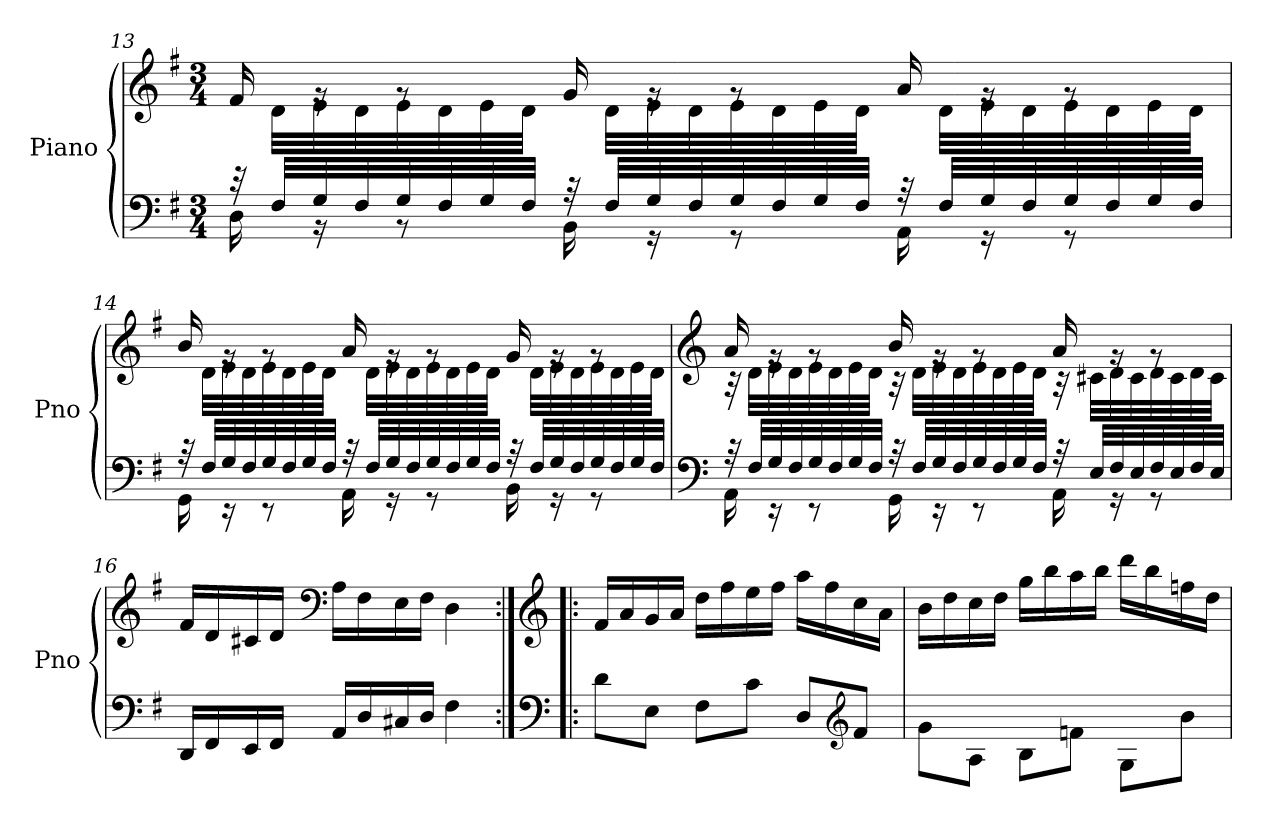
**kern	**kern
*part1	*part1
*staff2	*staff1
*I"Piano	*
*I'Pno	*
!!LO:LB:g=z
*clefF4	*clefG2
*k[f#]	*k[f#]
*M3/4	*M3/4
=13	=13
*^	*^
32r	16D\	16f#/	32ryy
32F#/LLL	.	.	32d\LLL
32G/	16r	16rg	32e\
32F#/	.	.	32d\
32G/	8r	8rg	32e\
32F#/	.	.	32d\
32G/	.	.	32e\
32F#/JJJ	.	.	32d\JJJ
32r	16BB\	16g/	32ryy
32F#/LLL	.	.	32d\LLL
32G/	16r	16rg	32e\
32F#/	.	.	32d\
32G/	8r	8rg	32e\
32F#/	.	.	32d\
32G/	.	.	32e\
32F#/JJJ	.	.	32d\JJJ
32r	16AA\	16a/	32ryy
32F#/LLL	.	.	32d\LLL
32G/	16r	16rg	32e\
32F#/	.	.	32d\
32G/	8r	8rg	32e\
32F#/	.	.	32d\
32G/	.	.	32e\
32F#/JJJ	.	.	32d\JJJ
=14	=14	=14	=14
32r	16GG\	16b/	32ryy
32F#/LLL	.	.	32d\LLL
32G/	16r	16rg	32e\
32F#/	.	.	32d\
32G/	8r	8rg	32e\
32F#/	.	.	32d\
32G/	.	.	32e\
32F#/JJJ	.	.	32d\JJJ
32r	16AA\	16a/	32ryy
32F#/LLL	.	.	32d\LLL
32G/	16r	16rg	32e\
32F#/	.	.	32d\
32G/	8r	8rg	32e\
32F#/	.	.	32d\
32G/	.	.	32e\
32F#/JJJ	.	.	32d\JJJ
32r	16BB\	16g/	32ryy
32F#/LLL	.	.	32d\LLL
32G/	16r	16rg	32e\
32F#/	.	.	32d\
32G/	8r	8rg	32e\
32F#/	.	.	32d\
32G/	.	.	32e\
32F#/JJJ	.	.	32d\JJJ
!!LO:LB:g=z	!!
=15	=15	=15	=15
*clefF4	*	*clefG2	*
32r	16AA\	16a/	32r
32F#/LLL	.	.	32d\LLL
32G/	16r	16rg	32e\
32F#/	.	.	32d\
32G/	8r	8rg	32e\
32F#/	.	.	32d\
32G/	.	.	32e\
32F#/JJJ	.	.	32d\JJJ
32r	16GG\	16b/	32r
32F#/LLL	.	.	32d\LLL
32G/	16r	16rg	32e\
32F#/	.	.	32d\
32G/	8r	8rg	32e\
32F#/	.	.	32d\
32G/	.	.	32e\
32F#/JJJ	.	.	32d\JJJ
32r	16AA\	16a/	32r
32E/LLL	.	.	32c#X\LLL
32F#/	16r	16rg	32d\
32E/	.	.	32c#\
32F#/	8r	8rg	32d\
32E/	.	.	32c#\
32F#/	.	.	32d\
32E/JJJ	.	.	32c#\JJJ
*v	*v	*	*
*	*v	*v
=16	=16
16DD/LL	16f#/LL
16FF#/	16d/
16EE/	16c#X/
16FF#/JJ	16d/JJ
*	*clefF4
16AA/LL	16A\LL
16D/	16F#\
16C#X/	16E\
16D/JJ	16F#\JJ
4F#\	4D\
!!LO:LB:g=z
=17:|!|:	=17:|!|:
*clefF4	*clefG2
8d\L	16f#/LL
.	16a/
8E\J	16g/
.	16a/JJ
8F#\L	16dd\LL
.	16ff#\
8c\J	16ee\
.	16ff#\JJ
8D/L	16aa\LL
.	16ff#\
*clefG2	*
8f#/J	16cc\
.	16a\JJ
=18	=18
8g\L	16b\LL
.	16dd\
8A\J	16cc\
.	16dd\JJ
8B\L	16gg\LL
.	16bb\
8fn\J	16aa\
.	16bb\JJ
8G\L	16ddd\LL
.	16bb\
8b\J	16ffn\
.	16dd\JJ
=	=
*-	*-
